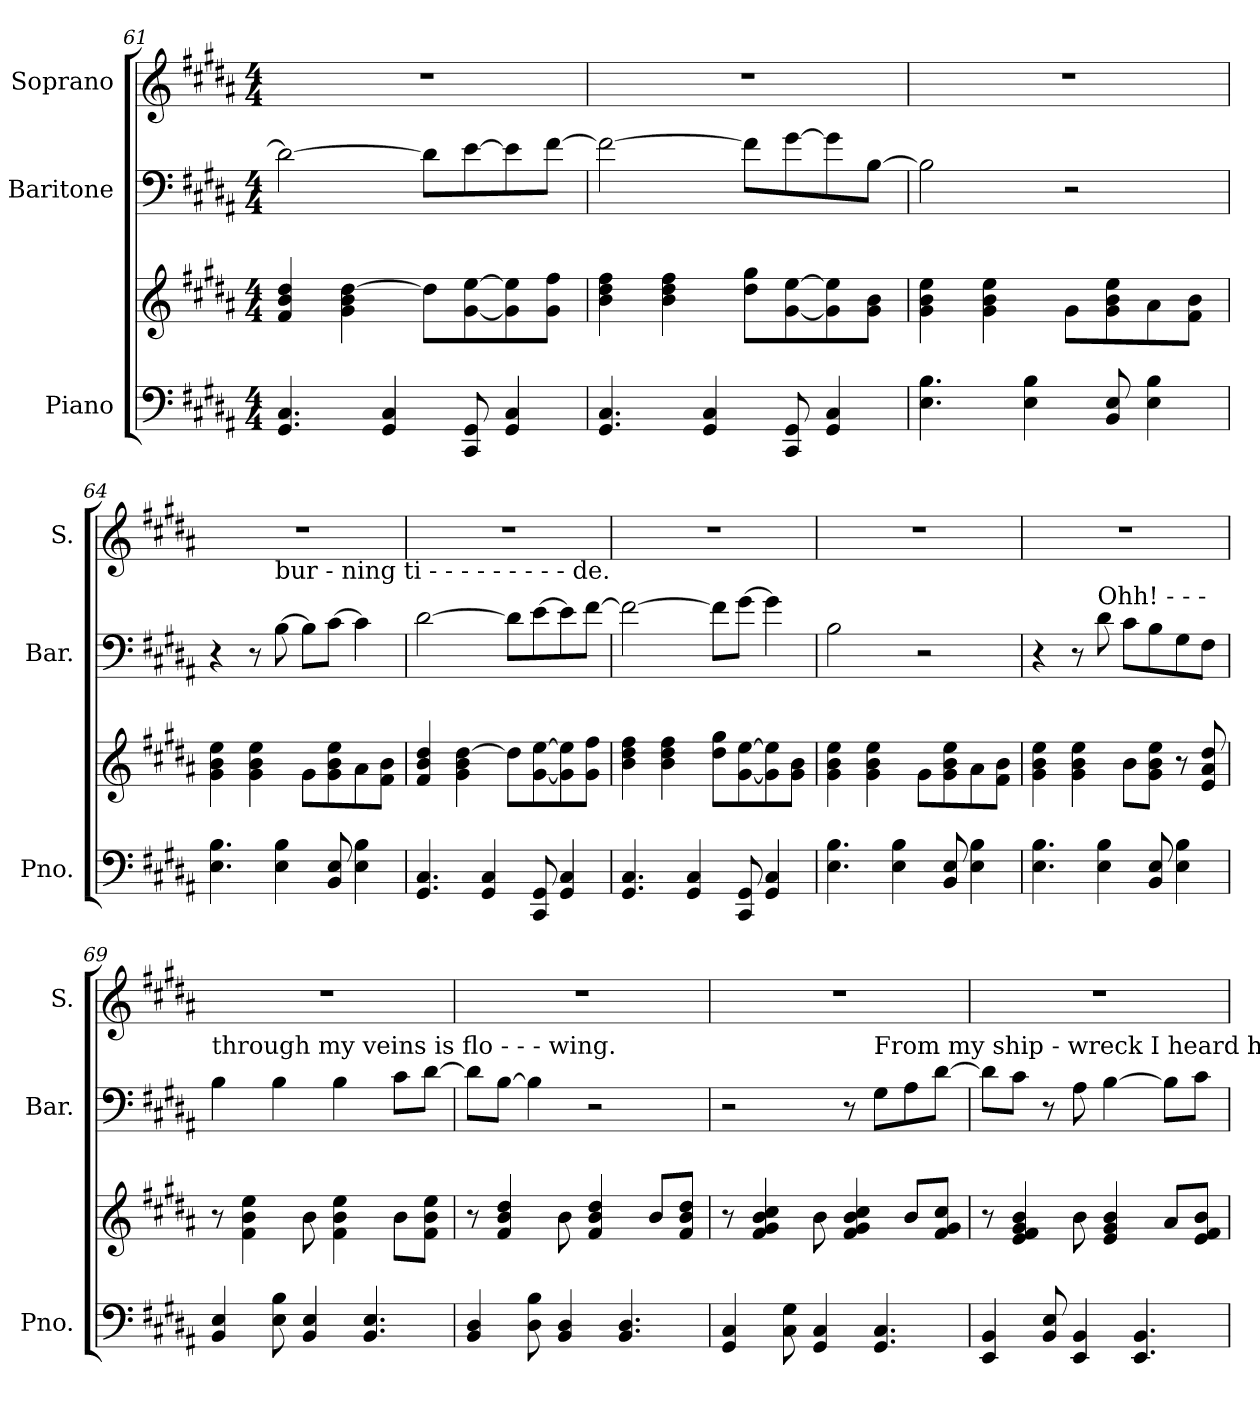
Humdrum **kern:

**kern	**kern	**kern	**kern
*part3	*part3	*part2	*part1
*staff4	*staff3	*staff2	*staff1
*I"Piano	*	*I"Baritone	*I"Soprano
*I'Pno.	*	*I'Bar.	*I'S.
*clefF4	*clefG2	*clefF4	*clefG2
*k[f#c#g#d#a#]	*k[f#c#g#d#a#]	*k[f#c#g#d#a#]	*k[f#c#g#d#a#]
*M4/4	*M4/4	*M4/4	*M4/4
=61	=61	=61	=61
4.GG#/ 4.C#/	4f#/ 4b/ 4dd#/	2d#\_	1r
.	4g#\ 4b\ [4dd#\	.	.
4GG#/ 4C#/	.	.	.
.	8dd#\L]	8d#\L]	.
8CC#/ 8GG#/	[8g#\ [8ee\	[8e\	.
4GG#/ 4C#/	8g#\] 8ee\]	8e\]	.
.	8g#\ 8ff#\J	[8f#\J	.
=62	=62	=62	=62
4.GG#/ 4.C#/	4b\ 4dd#\ 4ff#\	2f#\_	1r
.	4b\ 4dd#\ 4ff#\	.	.
4GG#/ 4C#/	.	.	.
.	8dd#\ 8gg#\L	8f#\L]	.
8CC#/ 8GG#/	[8g#\ [8ee\	[8g#\	.
4GG#/ 4C#/	8g#\] 8ee\]	8g#\]	.
.	8g#\ 8b\J	[8B\J	.
=63	=63	=63	=63
4.E\ 4.B\	4g#\ 4b\ 4ee\	2B\]	1r
.	4g#\ 4b\ 4ee\	.	.
4E\ 4B\	.	.	.
.	8g#\L	2r	.
8BB/ 8E/	8g#\ 8b\ 8ee\	.	.
4E\ 4B\	8a#\	.	.
.	8f#\ 8b\J	.	.
!!LO:LB:g=z
=64	=64	=64	=64
4.E\ 4.B\	4g#\ 4b\ 4ee\	4r	1r
.	4g#\ 4b\ 4ee\	8r	.
!	!	!LO:TX:a:t=bur - ning        ti   -     -      -       -        -       -         -       -       -    de.	!
4E\ 4B\	.	[8B\	.
.	8g#\L	8B\L]	.
8BB/ 8E/	8g#\ 8b\ 8ee\	[8c#\J	.
4E\ 4B\	8a#\	4c#\]	.
.	8f#\ 8b\J	.	.
=65	=65	=65	=65
4.GG#/ 4.C#/	4f#/ 4b/ 4dd#/	[2d#\	1r
.	4g#\ 4b\ [4dd#\	.	.
4GG#/ 4C#/	.	.	.
.	8dd#\L]	8d#\L]	.
8CC#/ 8GG#/	[8g#\ [8ee\	[8e\	.
4GG#/ 4C#/	8g#\] 8ee\]	8e\]	.
.	8g#\ 8ff#\J	[8f#\J	.
=66	=66	=66	=66
4.GG#/ 4.C#/	4b\ 4dd#\ 4ff#\	2f#\_	1r
.	4b\ 4dd#\ 4ff#\	.	.
4GG#/ 4C#/	.	.	.
.	8dd#\ 8gg#\L	8f#\L]	.
8CC#/ 8GG#/	[8g#\ [8ee\	[8g#\J	.
4GG#/ 4C#/	8g#\] 8ee\]	4g#\]	.
.	8g#\ 8b\J	.	.
=67	=67	=67	=67
4.E\ 4.B\	4g#\ 4b\ 4ee\	2B\	1r
.	4g#\ 4b\ 4ee\	.	.
4E\ 4B\	.	.	.
.	8g#\L	2r	.
8BB/ 8E/	8g#\ 8b\ 8ee\	.	.
4E\ 4B\	8a#\	.	.
.	8f#\ 8b\J	.	.
=68	=68	=68	=68
4.E\ 4.B\	4g#\ 4b\ 4ee\	4r	1r
.	4g#\ 4b\ 4ee\	8r	.
!	!	!LO:TX:a:t=Ohh!  -  -  -	!
4E\ 4B\	.	8d#\	.
.	8b\L	8c#\L	.
8BB/ 8E/	8g#\ 8b\ 8ee\J	8B\	.
4E\ 4B\	8r	8G#\	.
.	8e/ 8a#/ 8dd#/	8F#\J	.
!!LO:PB:g=z
=69	=69	=69	=69
!	!	!LO:TX:a:t=through my  veins    is  flo -  -  - wing.	!
4BB/ 4E/	8r	4B\	1r
.	4f#\ 4b\ 4ee\	.	.
8E\ 8B\	.	4B\	.
4BB/ 4E/	8b\	.	.
.	4f#\ 4b\ 4ee\	4B\	.
4.BB/ 4.E/	.	.	.
.	8b\L	8c#\L	.
.	8f#\ 8b\ 8ee\J	[8d#\J	.
=70	=70	=70	=70
4BB/ 4D#/	8r	8d#\L]	1r
.	4f#/ 4b/ 4dd#/	[8B\J	.
8D#\ 8B\	.	4B\]	.
4BB/ 4D#/	8b\	.	.
.	4f#/ 4b/ 4dd#/	2r	.
4.BB/ 4.D#/	.	.	.
.	8b/L	.	.
.	8f#/ 8b/ 8dd#/J	.	.
=71	=71	=71	=71
4GG#/ 4C#/	8r	2r	1r
.	4f#/ 4g#/ 4b/ 4cc#/	.	.
8C#\ 8G#\	.	.	.
4GG#/ 4C#/	8b\	.	.
.	4f#/ 4g#/ 4b/ 4cc#/	8r	.
!	!	!LO:TX:a:t=From my ship   -  wreck      I   heard      her	!
4.GG#/ 4.C#/	.	8G#\L	.
.	8b/L	8A#\	.
.	8f#/ 8g#/ 8cc#/J	[8d#\J	.
=72	=72	=72	=72
4EE/ 4BB/	8r	8d#\L]	1r
.	4e/ 4f#/ 4g#/ 4b/	8c#\J	.
8BB/ 8E/	.	8r	.
4EE/ 4BB/	8b\	8A#\	.
.	4e/ 4g#/ 4b/	[4B\	.
4.EE/ 4.BB/	.	.	.
.	8a#/L	8B\L]	.
.	8e/ 8f#/ 8b/J	8c#\J	.
=	=	=	=
*-	*-	*-	*-
